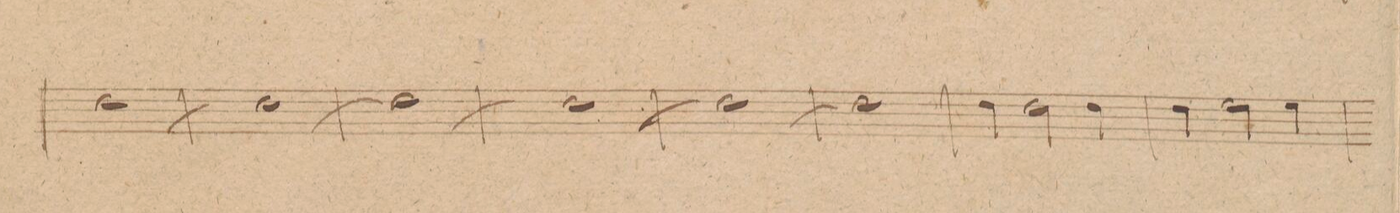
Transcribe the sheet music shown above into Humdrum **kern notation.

**kern	**dynam
*I"Corno. 1mo in D.	*
*clefG2	*
*k[]	*
*met(c|)	*
*M2/2	*
[1dd	.
=121	=121
1dd_	.
=122	=122
1dd_	.
=123	=123
1dd_	.
=124	=124
1dd_	.
=125	=125
1dd]	.
=126	=126
4dd\	.
2dd\	.
4dd\	.
=127	=127
4dd\	.
2ee\	.
4ee\	.
=128	=128
*-	*-
